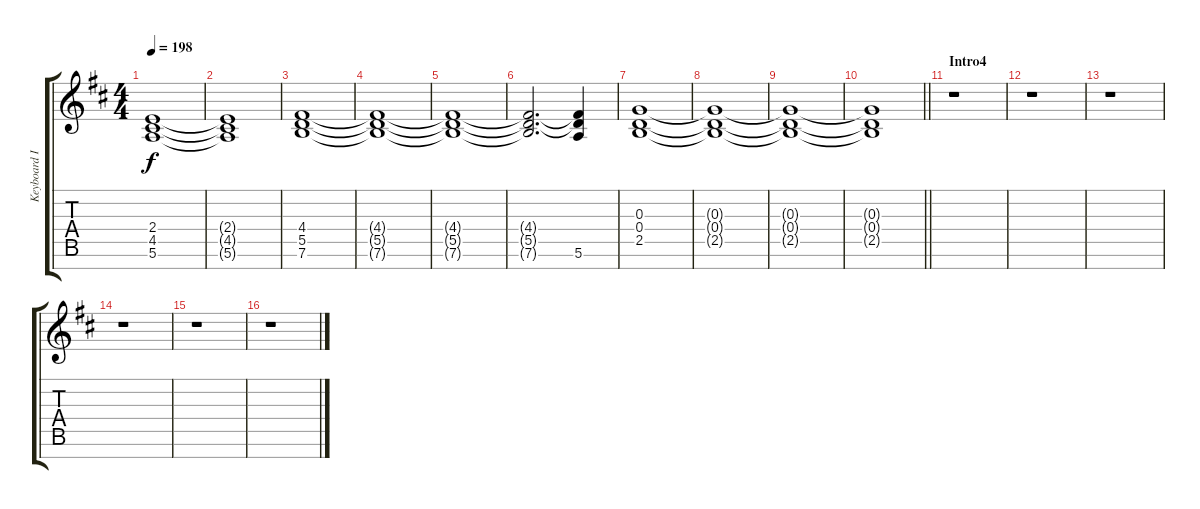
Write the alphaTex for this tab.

\track ("Keyboard I" "Keyboard I") {instrument drawbarorgan}
\staff {score tabs}
\tuning (E5 B4 G4 D4 A3 E3 B2) {hide}
\ts (4 4)
\tempo 198
\clef g2
\ks d
(2.4{t} 4.5{t} 5.6{t}).1{dy f} |
(2.4{t} 4.5{t} 5.6{t}).1 |
(4.4 5.5 7.6).1 |
(4.4{t} 5.5{t} 7.6{t}).1 |
(4.4{t} 5.5{t} 7.6{t}).1 |
(4.4{t} 5.5{t} 7.6{t}).2{d} (4.4{t} 5.5{t} 5.6).4 |
(0.3 0.4 2.5).1 |
(0.3{t} 0.4{t} 2.5{t}).1 |
(0.3{t} 0.4{t} 2.5{t}).1 |
\barLineRight lightlight
(0.3{t} 0.4{t} 2.5{t}).1 |
\section ("" "Intro4")
r.1 |
r.1 |
r.1 |
r.1 |
r.1 |
r.1
